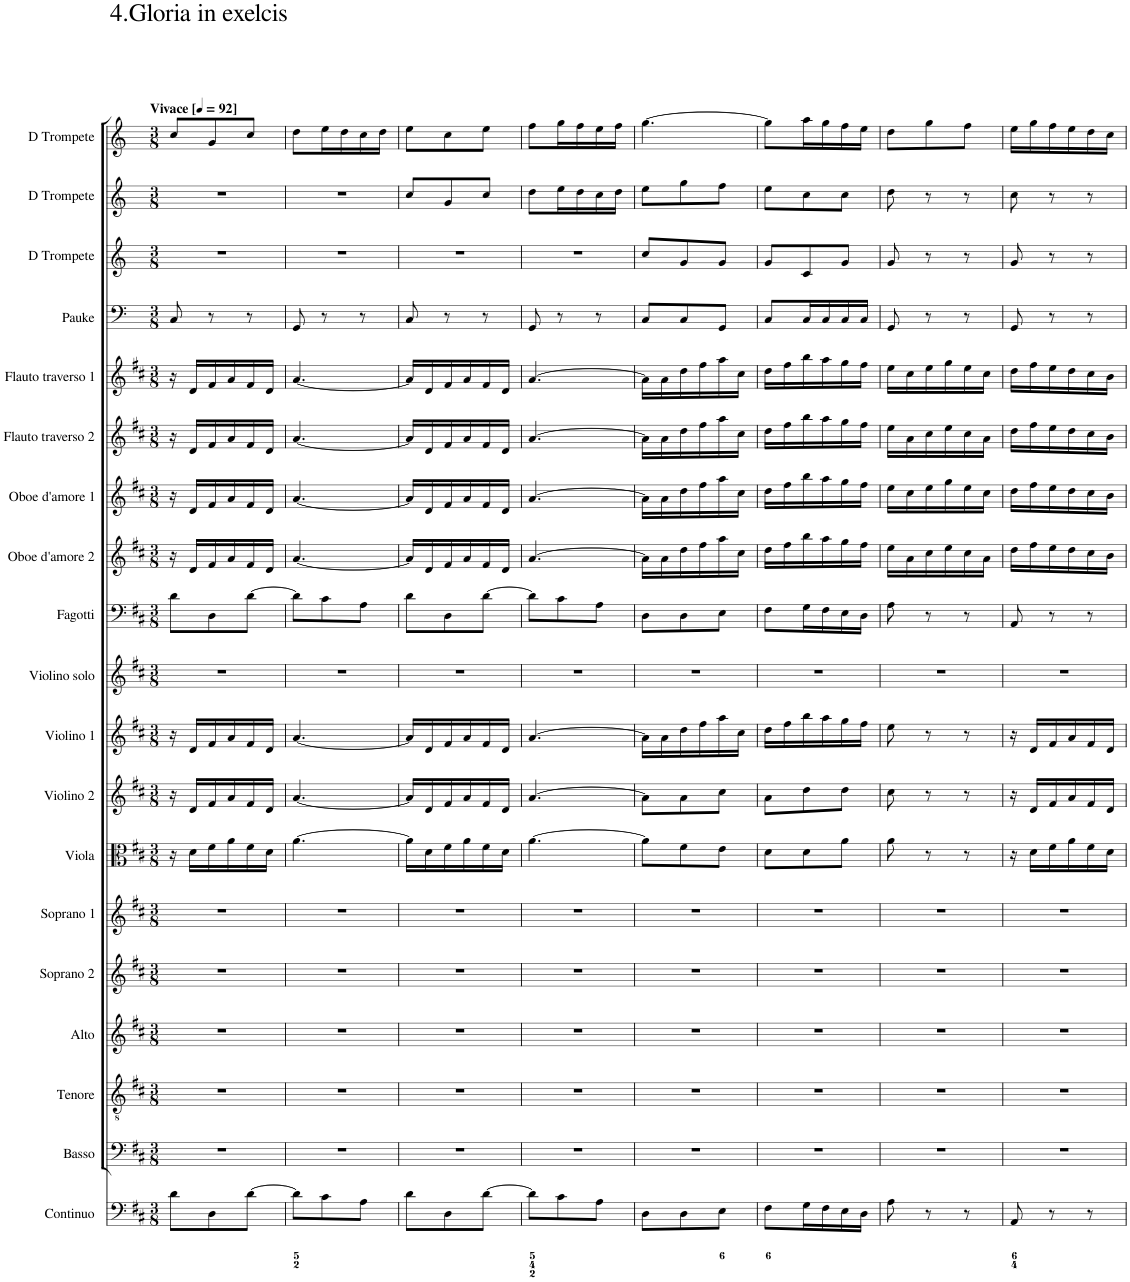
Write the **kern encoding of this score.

**kern	**kern	**kern	**kern	**kern	**kern	**kern	**kern	**kern	**kern	**kern	**kern	**kern	**kern	**kern	**kern	**kern	**kern	**kern
*part19	*part18	*part17	*part16	*part15	*part14	*part13	*part12	*part11	*part10	*part9	*part8	*part7	*part6	*part5	*part4	*part3	*part2	*part1
*staff19	*staff18	*staff17	*staff16	*staff15	*staff14	*staff13	*staff12	*staff11	*staff10	*staff9	*staff8	*staff7	*staff6	*staff5	*staff4	*staff3	*staff2	*staff1
*I"Continuo	*I"Basso	*I"Tenore	*I"Alto	*I"Soprano 2	*I"Soprano 1	*I"Viola	*I"Violino 2	*I"Violino 1	*I"Violino solo	*I"Fagotti	*I"Oboe d'amore 2	*I"Oboe d'amore 1	*I"Flauto traverso 2	*I"Flauto traverso 1	*I"Pauke	*I"D Trompete	*I"D Trompete	*I"D Trompete
*I'Cnt.	*I'B.	*I'T.	*I'A.	*I'S. 2	*I'S. 1	*I'Vla.	*I'Vln. 2	*I'Vln. 1	*I'Vl.	*I'Fg.	*I'Ob. 2	*I'Ob. 1	*I'Fl. 2	*I'Fl. 1	*I'Pk.	*I'D Tpt.	*I'D Tpt.	*I'D Tpt.
*clefF4	*clefF4	*clefGv2	*clefG2	*clefG2	*clefG2	*clefC3	*clefG2	*clefG2	*clefG2	*clefF4	*clefG2	*clefG2	*clefG2	*clefG2	*clefF4	*clefG2	*clefG2	*clefG2
*	*	*	*	*	*	*	*	*	*	*	*	*	*	*	*Trd-1c-2	*Trd-1c-2	*Trd-1c-2	*Trd-1c-2
*k[f#c#]	*k[f#c#]	*k[f#c#]	*k[f#c#]	*k[f#c#]	*k[f#c#]	*k[f#c#]	*k[f#c#]	*k[f#c#]	*k[f#c#]	*k[f#c#]	*k[f#c#]	*k[f#c#]	*k[f#c#]	*k[f#c#]	*k[]	*k[]	*k[]	*k[]
*M3/8	*M3/8	*M3/8	*M3/8	*M3/8	*M3/8	*M3/8	*M3/8	*M3/8	*M3/8	*M3/8	*M3/8	*M3/8	*M3/8	*M3/8	*M3/8	*M3/8	*M3/8	*M3/8
*MM92	*MM92	*MM92	*MM92	*MM92	*MM92	*MM92	*MM92	*MM92	*MM92	*MM92	*MM92	*MM92	*MM92	*MM92	*MM92	*MM92	*MM92	*MM92
=1	=1	=1	=1	=1	=1	=1	=1	=1	=1	=1	=1	=1	=1	=1	=1	=1	=1	=1
!	!	!	!	!	!	!	!	!	!	!	!	!	!	!	!	!	!	!LO:TX:a:B:t=Vivace [
!	!	!	!	!	!	!	!	!	!	!	!	!	!	!	!	!	!	!LO:TX:a:B:t=]
8d\L	4.r	4.r	4.r	4.r	4.r	16r	16r	16r	4.r	8d\L	16r	16r	16r	16r	8C/	4.r	4.r	8cc/L
.	.	.	.	.	.	16d\LL	16d/LL	16d/LL	.	.	16d/LL	16d/LL	16d/LL	16d/LL	.	.	.	.
8D\	.	.	.	.	.	16f#\	16f#/	16f#/	.	8D\	16f#/	16f#/	16f#/	16f#/	8r	.	.	8g/
.	.	.	.	.	.	16a\	16a/	16a/	.	.	16a/	16a/	16a/	16a/	.	.	.	.
[8d\J	.	.	.	.	.	16f#\	16f#/	16f#/	.	[8d\J	16f#/	16f#/	16f#/	16f#/	8r	.	.	8cc/J
.	.	.	.	.	.	16d\JJ	16d/JJ	16d/JJ	.	.	16d/JJ	16d/JJ	16d/JJ	16d/JJ	.	.	.	.
=2	=2	=2	=2	=2	=2	=2	=2	=2	=2	=2	=2	=2	=2	=2	=2	=2	=2	=2
8d\L]	4.r	4.r	4.r	4.r	4.r	[4.a\	[4.a/	[4.a/	4.r	8d\L]	[4.a/	[4.a/	[4.a/	[4.a/	8GG/	4.r	4.r	8dd\L
8c#\	.	.	.	.	.	.	.	.	.	8c#\	.	.	.	.	8r	.	.	16ee\L
.	.	.	.	.	.	.	.	.	.	.	.	.	.	.	.	.	.	16dd\
8A\J	.	.	.	.	.	.	.	.	.	8A\J	.	.	.	.	8r	.	.	16cc\
.	.	.	.	.	.	.	.	.	.	.	.	.	.	.	.	.	.	16dd\JJ
=3	=3	=3	=3	=3	=3	=3	=3	=3	=3	=3	=3	=3	=3	=3	=3	=3	=3	=3
8d\L	4.r	4.r	4.r	4.r	4.r	16a\LL]	16a/LL]	16a/LL]	4.r	8d\L	16a/LL]	16a/LL]	16a/LL]	16a/LL]	8C/	4.r	8cc/L	8ee\L
.	.	.	.	.	.	16d\	16d/	16d/	.	.	16d/	16d/	16d/	16d/	.	.	.	.
8D\	.	.	.	.	.	16f#\	16f#/	16f#/	.	8D\	16f#/	16f#/	16f#/	16f#/	8r	.	8g/	8cc\
.	.	.	.	.	.	16a\	16a/	16a/	.	.	16a/	16a/	16a/	16a/	.	.	.	.
[8d\J	.	.	.	.	.	16f#\	16f#/	16f#/	.	[8d\J	16f#/	16f#/	16f#/	16f#/	8r	.	8cc/J	8ee\J
.	.	.	.	.	.	16d\JJ	16d/JJ	16d/JJ	.	.	16d/JJ	16d/JJ	16d/JJ	16d/JJ	.	.	.	.
=4	=4	=4	=4	=4	=4	=4	=4	=4	=4	=4	=4	=4	=4	=4	=4	=4	=4	=4
8d\L]	4.r	4.r	4.r	4.r	4.r	[4.a\	[4.a/	[4.a/	4.r	8d\L]	[4.a/	[4.a/	[4.a/	[4.a/	8GG/	4.r	8dd\L	8ff\L
8c#\	.	.	.	.	.	.	.	.	.	8c#\	.	.	.	.	8r	.	16ee\L	16gg\L
.	.	.	.	.	.	.	.	.	.	.	.	.	.	.	.	.	16dd\	16ff\
8A\J	.	.	.	.	.	.	.	.	.	8A\J	.	.	.	.	8r	.	16cc\	16ee\
.	.	.	.	.	.	.	.	.	.	.	.	.	.	.	.	.	16dd\JJ	16ff\JJ
=5	=5	=5	=5	=5	=5	=5	=5	=5	=5	=5	=5	=5	=5	=5	=5	=5	=5	=5
8D\L	4.r	4.r	4.r	4.r	4.r	8a\L]	8a\L]	16a\LL]	4.r	8D\L	16a\LL]	16a\LL]	16a\LL]	16a\LL]	8C/L	8cc/L	8ee\L	[4.gg\
.	.	.	.	.	.	.	.	16a\	.	.	16a\	16a\	16a\	16a\	.	.	.	.
8D\	.	.	.	.	.	8f#\	8a\	16dd\	.	8D\	16dd\	16dd\	16dd\	16dd\	8C/	8g/	8gg\	.
.	.	.	.	.	.	.	.	16ff#\	.	.	16ff#\	16ff#\	16ff#\	16ff#\	.	.	.	.
8E\J	.	.	.	.	.	8e\J	8cc#\J	16aa\	.	8E\J	16aa\	16aa\	16aa\	16aa\	8GG/J	8g/J	8ff\J	.
.	.	.	.	.	.	.	.	16cc#\JJ	.	.	16cc#\JJ	16cc#\JJ	16cc#\JJ	16cc#\JJ	.	.	.	.
=6	=6	=6	=6	=6	=6	=6	=6	=6	=6	=6	=6	=6	=6	=6	=6	=6	=6	=6
8F#\L	4.r	4.r	4.r	4.r	4.r	8d\L	8a\L	16dd\LL	4.r	8F#\L	16dd\LL	16dd\LL	16dd\LL	16dd\LL	8C/L	8g/L	8ee\L	8gg\L]
.	.	.	.	.	.	.	.	16ff#\	.	.	16ff#\	16ff#\	16ff#\	16ff#\	.	.	.	.
16G\L	.	.	.	.	.	8d\	8dd\	16bb\	.	16G\L	16bb\	16bb\	16bb\	16bb\	16C/L	8c/	8cc\	16aa\L
16F#\	.	.	.	.	.	.	.	16aa\	.	16F#\	16aa\	16aa\	16aa\	16aa\	16C/	.	.	16gg\
16E\	.	.	.	.	.	8a\J	8dd\J	16gg\	.	16E\	16gg\	16gg\	16gg\	16gg\	16C/	8g/J	8cc\J	16ff\
16D\JJ	.	.	.	.	.	.	.	16ff#\JJ	.	16D\JJ	16ff#\JJ	16ff#\JJ	16ff#\JJ	16ff#\JJ	16C/JJ	.	.	16ee\JJ
=7	=7	=7	=7	=7	=7	=7	=7	=7	=7	=7	=7	=7	=7	=7	=7	=7	=7	=7
8A\	4.r	4.r	4.r	4.r	4.r	8a\	8cc#\	8ee\	4.r	8A\	16ee\LL	16ee\LL	16ee\LL	16ee\LL	8GG/	8g/	8dd\	8dd\L
.	.	.	.	.	.	.	.	.	.	.	16a\	16cc#\	16a\	16cc#\	.	.	.	.
8r	.	.	.	.	.	8r	8r	8r	.	8r	16cc#\	16ee\	16cc#\	16ee\	8r	8r	8r	8gg\
.	.	.	.	.	.	.	.	.	.	.	16ee\	16gg\	16ee\	16gg\	.	.	.	.
8r	.	.	.	.	.	8r	8r	8r	.	8r	16cc#\	16ee\	16cc#\	16ee\	8r	8r	8r	8ff\J
.	.	.	.	.	.	.	.	.	.	.	16a\JJ	16cc#\JJ	16a\JJ	16cc#\JJ	.	.	.	.
=8	=8	=8	=8	=8	=8	=8	=8	=8	=8	=8	=8	=8	=8	=8	=8	=8	=8	=8
8AA/	4.r	4.r	4.r	4.r	4.r	16r	16r	16r	4.r	8AA/	16dd\LL	16dd\LL	16dd\LL	16dd\LL	8GG/	8g/	8cc\	16ee\LL
.	.	.	.	.	.	16d\LL	16d/LL	16d/LL	.	.	16ff#\	16ff#\	16ff#\	16ff#\	.	.	.	16gg\
8r	.	.	.	.	.	16f#\	16f#/	16f#/	.	8r	16ee\	16ee\	16ee\	16ee\	8r	8r	8r	16ff\
.	.	.	.	.	.	16a\	16a/	16a/	.	.	16dd\	16dd\	16dd\	16dd\	.	.	.	16ee\
8r	.	.	.	.	.	16f#\	16f#/	16f#/	.	8r	16cc#\	16cc#\	16cc#\	16cc#\	8r	8r	8r	16dd\
.	.	.	.	.	.	16d\JJ	16d/JJ	16d/JJ	.	.	16b\JJ	16b\JJ	16b\JJ	16b\JJ	.	.	.	16cc\JJ
=	=	=	=	=	=	=	=	=	=	=	=	=	=	=	=	=	=	=
*-	*-	*-	*-	*-	*-	*-	*-	*-	*-	*-	*-	*-	*-	*-	*-	*-	*-	*-
